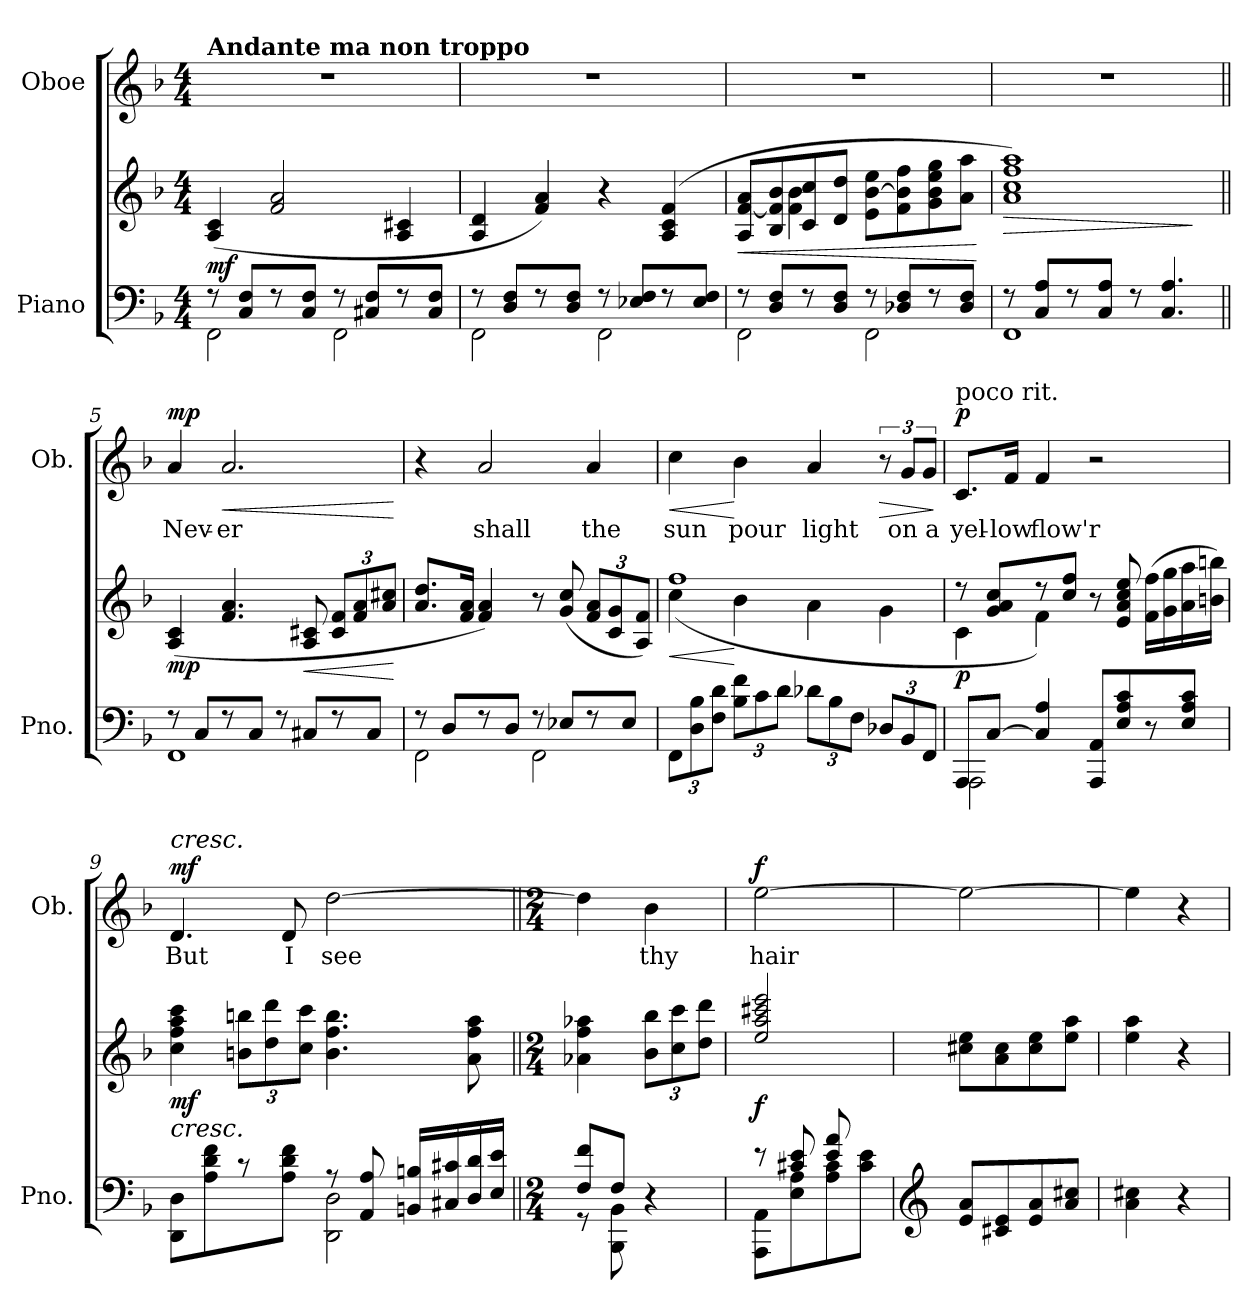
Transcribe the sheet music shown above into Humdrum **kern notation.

**kern	**kern	**dynam	**kern	**text	**dynam
*part2	*part2	*part2	*part1	*part1	*part1
*staff3	*staff2	*staff2/3	*staff1	*staff1	*staff1
*I"Piano	*	*	*I"Oboe	*	*
*I'Pno.	*	*	*I'Ob.	*	*
*clefF4	*clefG2	*	*clefG2	*	*
*k[b-]	*k[b-]	*	*k[b-]	*	*
*M4/4	*M4/4	*	*M4/4	*	*
*MM96	*MM96	*	*MM96	*	*
=1	=1	=1	=1	=1	=1
*^	*	*	*	*	*
!	!	!	!	!LO:TX:a:B:t=Andante ma non troppo	!	!
!	!	!	!LO:DY:b	!	!	!
8r	2FF\	(>4A/ 4c/	mf	1r	.	.
8C/ 8F/L	.	.	.	.	.	.
8r	.	2f/ 2a/	.	.	.	.
8C/ 8F/J	.	.	.	.	.	.
8r	2FF\	.	.	.	.	.
8C#X/ 8F/L	.	.	.	.	.	.
8r	.	4A/ 4c#X/	.	.	.	.
8C#/ 8F/J	.	.	.	.	.	.
=2	=2	=2	=2	=2	=2	=2
8r	2FF\	4A/ 4d/	.	1r	.	.
8D/ 8F/L	.	.	.	.	.	.
8r	.	4f/ 4a/)	.	.	.	.
8D/ 8F/J	.	.	.	.	.	.
8r	2FF\	4r	.	.	.	.
8E-X/ 8F/L	.	.	.	.	.	.
8r	.	(4A/ 4c/ 4f/	.	.	.	.
8E-/ 8F/J	.	.	.	.	.	.
=3	=3	=3	=3	=3	=3	=3
!	!	!	!LO:HP:b	!	!	!
*	*	*^	*	*	*	*
8r	2FF\	8A/ [8f/ 8a/L	4ryy	<	1r	.	.
8D/ 8F/L	.	8B-/ 8f/] 8b-/	.	.	.	.	.
8r	.	8c/ 8cc/	4f\ 4b-\	.	.	.	.
8D/ 8F/J	.	8d/ 8dd/J	.	.	.	.	.
8r	2FF\	8e\ [8b-\ 8ee\L	2ryy	.	.	.	.
8D-X/ 8F/L	.	8f\ 8b-\] 8ff\	.	.	.	.	.
8r	.	8g\ 8b-\ 8ee\ 8gg\	.	.	.	.	.
8D-/ 8F/J	.	8a\ 8aa\J	.	.	.	.	.
*v	*v	*	*	*	*	*	*
*	*v	*v	*	*	*	*
.	.	[	.	.	.
=4	=4	=4	=4	=4	=4
*^	*	*	*	*	*
!	!	!	!LO:HP:b	!	!	!
8r	1FF	1a 1cc 1ff 1aa)	>	1r	.	.
8C/ 8A/L	.	.	.	.	.	.
8r	.	.	.	.	.	.
8C/ 8A/J	.	.	.	.	.	.
8r	.	.	.	.	.	.
4.C/ 4.A/	.	.	.	.	.	.
*v	*v	*	*	*	*	*
.	.	]	.	.	.
!!LO:LB:g=z
=5||	=5||	=5||	=5||	=5||	=5||
*^	*	*	*	*	*
!	!	!	!LO:DY:b	!	!LO:LY:b	!LO:DY:a
8r	1FF	(>4A/ 4c/	mp	4a/	Nev-	mp
8C/L	.	.	.	.	.	.
!	!	!	!	!	!LO:LY:b	!LO:HP:b
8r	.	4.f/ 4.a/	.	2.a/	-er	<
8C/J	.	.	.	.	.	.
8r	.	.	.	.	.	.
!	!	!	!LO:HP:b	!	!	!
8C#X/L	.	8A/ 8c#X/	<	.	.	.
*	*	*Xbrackettup	*	*	*	*
8r	.	12c#/ 12f/L	.	.	.	.
.	.	12f/ 12a/	.	.	.	.
8C#/J	.	.	.	.	.	.
.	.	12a/ 12cc#X/J	.	.	.	.
*v	*v	*	*	*	*	*
.	.	[	.	.	[
=6	=6	=6	=6	=6	=6
*^	*	*	*	*	*
8r	2FF\	8.a/ 8.dd/L	.	4r	.	.
8D/L	.	.	.	.	.	.
.	.	16f/ 16a/Jk	.	.	.	.
!	!	!	!	!	!LO:LY:b	!
8r	.	4f/ 4a/)	.	2a/	shall	.
8D/J	.	.	.	.	.	.
8r	2FF\	8r	.	.	.	.
8E-X/L	.	(8g/ 8cc/	.	.	.	.
!	!	!	!	!	!LO:LY:b	!
8r	.	12f/ 12a/L	.	4a/	the	.
.	.	12c/ 12g/	.	.	.	.
8E-/J	.	.	.	.	.	.
.	.	12A/ 12f/J)	.	.	.	.
*v	*v	*	*	*	*	*
=7	=7	=7	=7	=7	=7
*Xbrackettup	*	*	*	*	*
!	!	!LO:HP:b	!	!LO:LY:b	!LO:HP:b
*	*^	*	*	*	*
12FF\L	1ff	(4cc\	<	4cc\	sun	<
12D\ 12B-\	.	.	.	.	.	.
12F\ 12d\J	.	.	.	.	.	.
!	!	!	!	!	!LO:LY:b	!
12B-\ 12f\L	.	4b-\	[	4b-\	pour	[
12c\	.	.	.	.	.	.
12d\J	.	.	.	.	.	.
!	!	!	!	!	!LO:LY:b	!
12d-X\L	.	4a\	.	4a/	light	.
12B-\	.	.	.	.	.	.
12F\J	.	.	.	.	.	.
!	!	!	!	!	!	!LO:HP:b
12D-X/L	.	4g\	.	12r	.	>
!	!	!	!	!	!LO:LY:b	!
12BB-/	.	.	.	12g/L	on	.
!	!	!	!	!	!LO:LY:b	!
12FF/J	.	.	.	12g/J	a	.
*	*v	*v	*	*	*	*
.	.	.	.	.	]
!!LO:LB:g=z
=8	=8	=8	=8	=8	=8
*^	*^	*	*	*	*
!	!	!	!	!	!LO:TX:a:t=poco rit.	!	!
!	!	!	!	!LO:DY:b	!	!LO:LY:b	!LO:DY:a
8AAA/L	2AAA\	8r	4c\	p	8.c/L	yel-	p
[8C/J	.	8g/ 8a/ 8cc/L	.	.	.	.	.
!	!	!	!	!	!	!LO:LY:b	!
.	.	.	.	.	16f/Jk	-low	.
!	!	!	!	!	!	!LO:LY:b	!
4C/] 4A/	.	8r	4f\)	.	4f/	flow'r	.
.	.	8cc/ 8ff/J	.	.	.	.	.
8AAA/ 8AA/L	2ryy	8r	2ryy	.	2r	.	.
8E/ 8A/ 8c/	.	8e/ 8a/ 8cc/ 8ee/	.	.	.	.	.
8r	.	(16f\ 16ff\LL	.	.	.	.	.
.	.	16g\ 16gg\	.	.	.	.	.
8E/ 8A/ 8c/J	.	16a\ 16aa\	.	.	.	.	.
.	.	16bn\ 16bbn\JJ)	.	.	.	.	.
*	*	*v	*v	*	*	*	*
=9	=9	=9	=9	=9	=9	=9
!	!	!	!	!LO:TX:a:i:t=cresc.	!	!
!	!	!LO:TX:b:i:t=cresc.	!	!	!	!
!	!	!	!LO:DY:b	!	!LO:LY:b	!LO:DY:a
8DD\ 8D\L	2ryy	4cc\ 4ff\ 4aa\ 4ccc\	mf	4.d/	But	mf
8A\ 8d\ 8f\	.	.	.	.	.	.
8r	.	12bn\ 12bbn\L	.	.	.	.
.	.	12dd\ 12ddd\	.	.	.	.
!	!	!	!	!	!LO:LY:b	!
8A\ 8d\ 8f\J	.	.	.	8d/	I	.
.	.	12cc\ 12ccc\J	.	.	.	.
!	!	!	!	!	!LO:LY:b	!
8r	2DD\ 2D\	4.b\ 4.ff\ 4.bb\	.	[2dd\	see	.
8AA/ 8A/	.	.	.	.	.	.
16BBn/ 16Bn/LL	.	.	.	.	.	.
16C#X/ 16c#X/	.	.	.	.	.	.
16D/ 16d/	.	8a\ 8ff\ 8aa\	.	.	.	.
16E/ 16e/JJ	.	.	.	.	.	.
=10||	=10||	=10||	=10||	=10||	=10||	=10||
*M2/4	*	*M2/4	*	*M2/4	*	*
8F/ 8f/L	8r	4a-X\ 4ff\ 4aa-X\	.	4dd\]	.	.
8F/J	8BBB-\ 8BB-\	.	.	.	.	.
!	!	!	!	!	!LO:LY:b	!
4r	4ryy	12b-\ 12bb-\L	.	4b-\	thy	.
.	.	12cc\ 12ccc\	.	.	.	.
.	.	12dd\ 12ddd\J	.	.	.	.
!!LO:PB:g=z
=11	=11	=11	=11	=11	=11	=11
*	*	*^	*	*	*	*
!	!	!	!	!LO:DY:b	!	!LO:LY:b	!LO:DY:a
8r	8AAA\ 8AA\L	2ee/ 2aa/ 2ccc#X/ 2eee/	4.ryy	f	[2ee\	hair	f
8c#X/ 8e/L	8E\ 8A\	.	.	.	.	.	.
8e/ 8a/	8A\ 8c#\	.	.	.	.	.	.
8ryy	8c#\ 8e\J	.	8a\ 8cc#X\J	.	.	.	.
*v	*v	*	*	*	*	*	*
*	*v	*v	*	*	*	*
=12	=12	=12	=12	=12	=12
*clefG2	*	*	*	*	*
8e/ 8a/L	8cc#X\ 8ee\L	.	2ee\_	.	.
8c#X/ 8e/	8a\ 8cc#\	.	.	.	.
8e/ 8a/	8cc#\ 8ee\	.	.	.	.
8a/ 8cc#X/J	8ee\ 8aa\J	.	.	.	.
=13	=13	=13	=13	=13	=13
4a\ 4cc#X\	4ee\ 4aa\	.	4ee\]	.	.
4r	4r	.	4r	.	.
=	=	=	=	=	=
*-	*-	*-	*-	*-	*-
